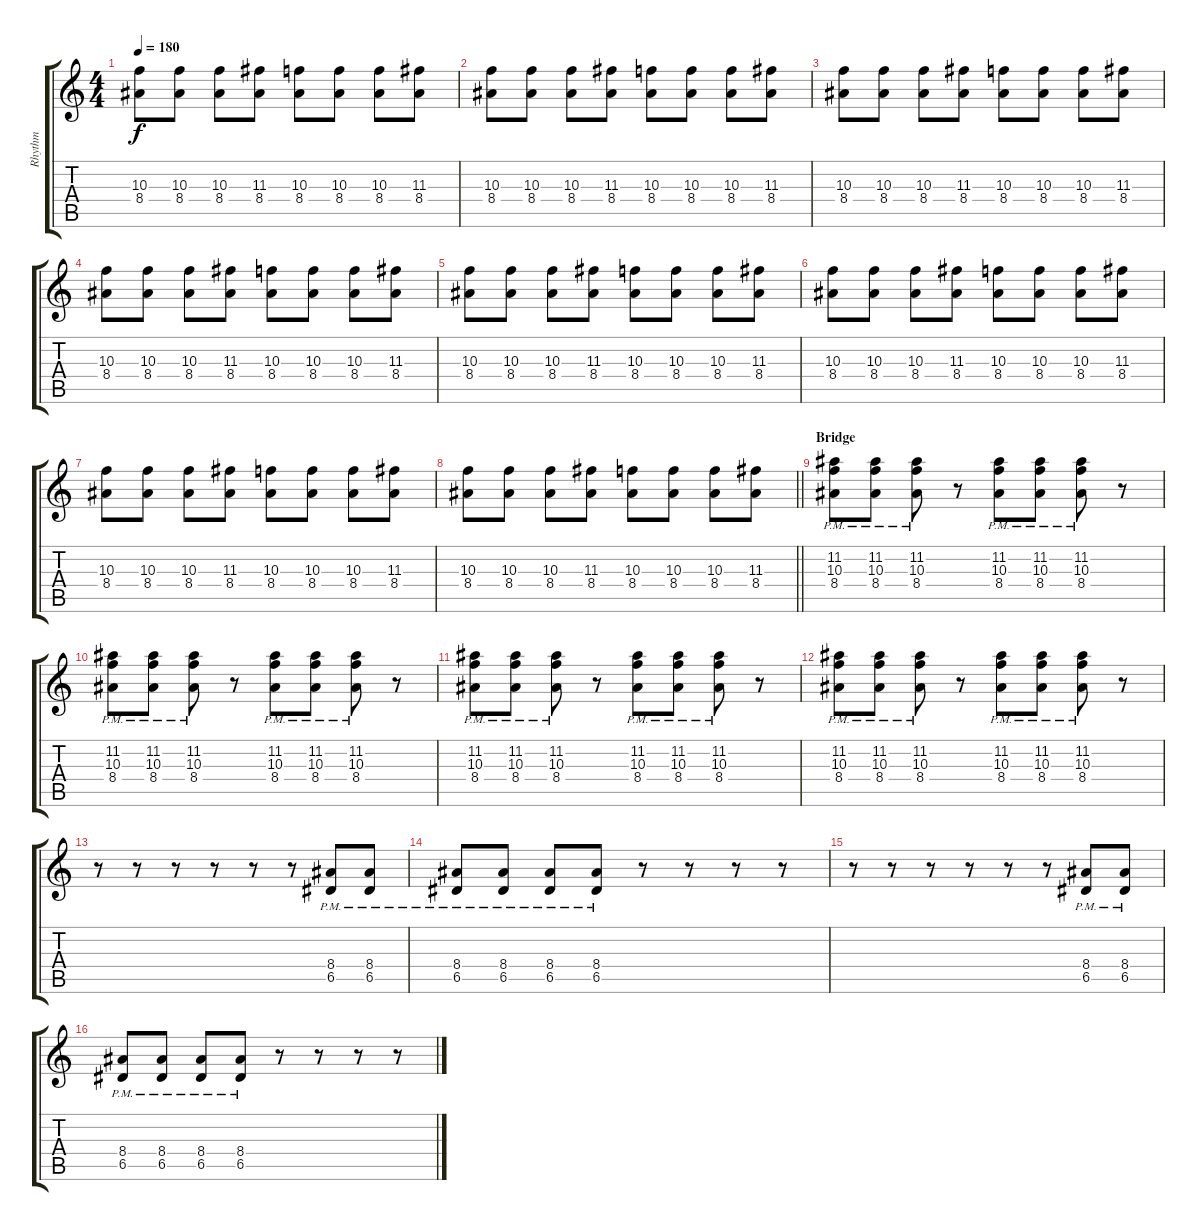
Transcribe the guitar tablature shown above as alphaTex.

\track ("Rhythm" "Rhythm") {instrument overdrivenguitar}
\staff {score tabs}
\tuning (E4 B3 G3 D3 A2 D2) {hide}
\ts (4 4)
\tempo 180
\clef g2
\ks c
(10.3 8.4).8{dy f} (10.3 8.4).8 (10.3 8.4).8 (11.3 8.4).8 (10.3 8.4).8 (10.3 8.4).8 (10.3 8.4).8 (11.3 8.4).8 |
(10.3 8.4).8 (10.3 8.4).8 (10.3 8.4).8 (11.3 8.4).8 (10.3 8.4).8 (10.3 8.4).8 (10.3 8.4).8 (11.3 8.4).8 |
(10.3 8.4).8 (10.3 8.4).8 (10.3 8.4).8 (11.3 8.4).8 (10.3 8.4).8 (10.3 8.4).8 (10.3 8.4).8 (11.3 8.4).8 |
(10.3 8.4).8 (10.3 8.4).8 (10.3 8.4).8 (11.3 8.4).8 (10.3 8.4).8 (10.3 8.4).8 (10.3 8.4).8 (11.3 8.4).8 |
(10.3 8.4).8 (10.3 8.4).8 (10.3 8.4).8 (11.3 8.4).8 (10.3 8.4).8 (10.3 8.4).8 (10.3 8.4).8 (11.3 8.4).8 |
(10.3 8.4).8 (10.3 8.4).8 (10.3 8.4).8 (11.3 8.4).8 (10.3 8.4).8 (10.3 8.4).8 (10.3 8.4).8 (11.3 8.4).8 |
(10.3 8.4).8 (10.3 8.4).8 (10.3 8.4).8 (11.3 8.4).8 (10.3 8.4).8 (10.3 8.4).8 (10.3 8.4).8 (11.3 8.4).8 |
\barLineRight lightlight
(10.3 8.4).8 (10.3 8.4).8 (10.3 8.4).8 (11.3 8.4).8 (10.3 8.4).8 (10.3 8.4).8 (10.3 8.4).8 (11.3 8.4).8 |
\section ("" "Bridge")
(11.2{pm} 10.3{pm} 8.4{pm}).8 (11.2{pm} 10.3{pm} 8.4{pm}).8 (11.2{pm} 10.3{pm} 8.4{pm}).8 r.8 (11.2{pm} 10.3{pm} 8.4{pm}).8 (11.2{pm} 10.3{pm} 8.4{pm}).8 (11.2{pm} 10.3{pm} 8.4{pm}).8 r.8 |
(11.2{pm} 10.3{pm} 8.4{pm}).8 (11.2{pm} 10.3{pm} 8.4{pm}).8 (11.2{pm} 10.3{pm} 8.4{pm}).8 r.8 (11.2{pm} 10.3{pm} 8.4{pm}).8 (11.2{pm} 10.3{pm} 8.4{pm}).8 (11.2{pm} 10.3{pm} 8.4{pm}).8 r.8 |
(11.2{pm} 10.3{pm} 8.4{pm}).8 (11.2{pm} 10.3{pm} 8.4{pm}).8 (11.2{pm} 10.3{pm} 8.4{pm}).8 r.8 (11.2{pm} 10.3{pm} 8.4{pm}).8 (11.2{pm} 10.3{pm} 8.4{pm}).8 (11.2{pm} 10.3{pm} 8.4{pm}).8 r.8 |
(11.2{pm} 10.3{pm} 8.4{pm}).8 (11.2{pm} 10.3{pm} 8.4{pm}).8 (11.2{pm} 10.3{pm} 8.4{pm}).8 r.8 (11.2{pm} 10.3{pm} 8.4{pm}).8 (11.2{pm} 10.3{pm} 8.4{pm}).8 (11.2{pm} 10.3{pm} 8.4{pm}).8 r.8 |
r.8 r.8 r.8 r.8 r.8 r.8 (8.4{pm} 6.5{pm}).8 (8.4{pm} 6.5{pm}).8 |
(8.4{pm} 6.5{pm}).8 (8.4{pm} 6.5{pm}).8 (8.4{pm} 6.5{pm}).8 (8.4{pm} 6.5{pm}).8 r.8 r.8 r.8 r.8 |
r.8 r.8 r.8 r.8 r.8 r.8 (8.4{pm} 6.5{pm}).8 (8.4{pm} 6.5{pm}).8 |
(8.4{pm} 6.5{pm}).8 (8.4{pm} 6.5{pm}).8 (8.4{pm} 6.5{pm}).8 (8.4{pm} 6.5{pm}).8 r.8 r.8 r.8 r.8
